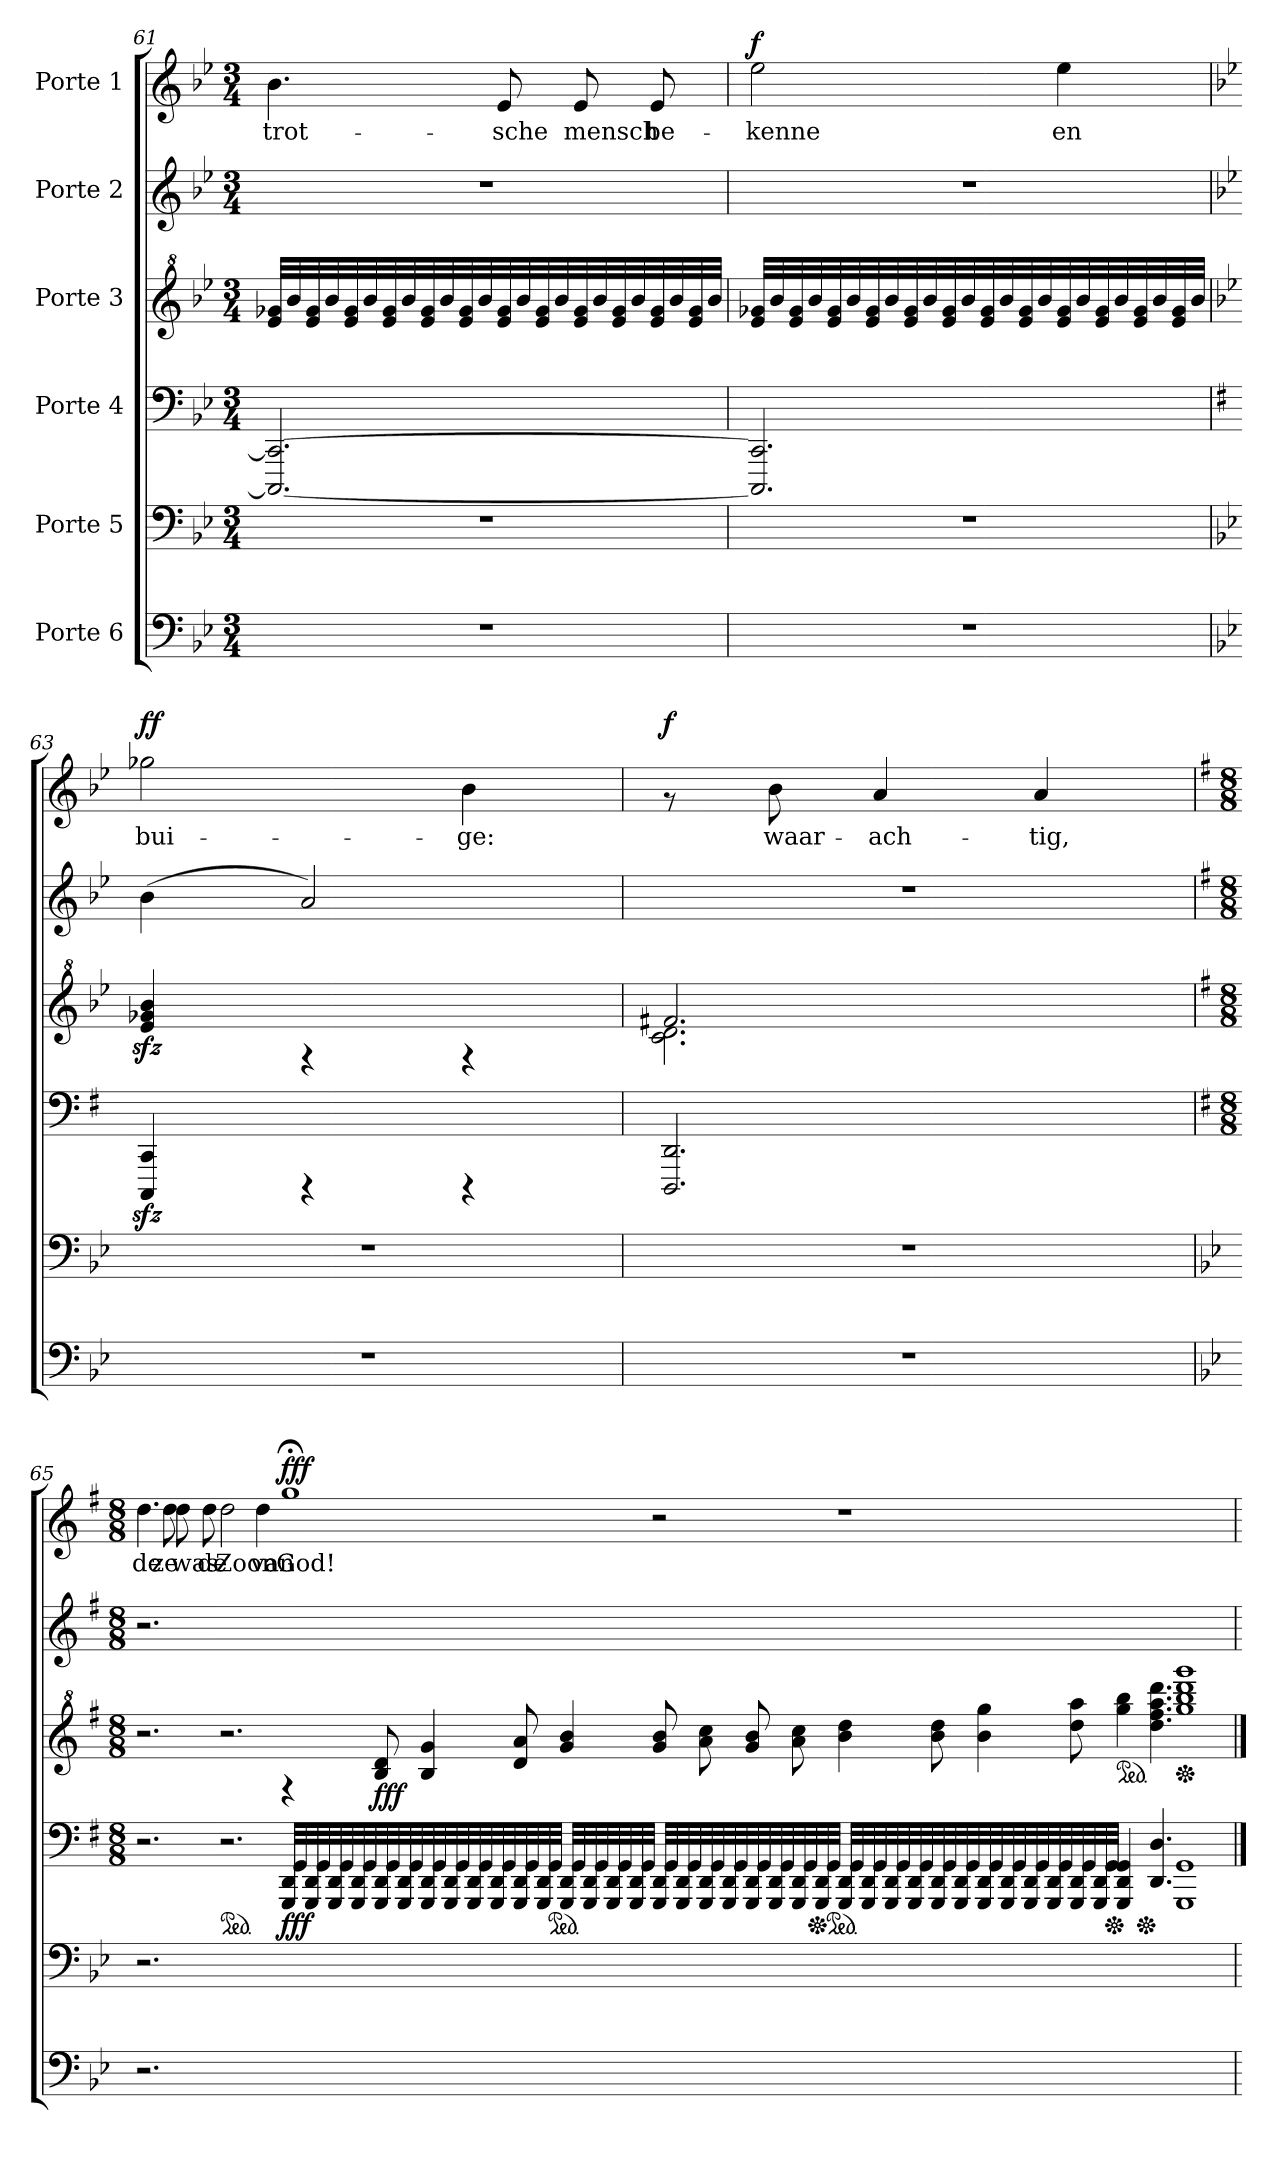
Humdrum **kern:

**kern	**kern	**kern	**dynam	**kern	**dynam	**kern	**kern	**text	**dynam
*part6	*part5	*part4	*part4	*part3	*part3	*part2	*part1	*part1	*part1
*staff6	*staff5	*staff4	*staff4	*staff3	*staff3	*staff2	*staff1	*staff1	*staff1
*I"Porte 6	*I"Porte 5	*I"Porte 4	*	*I"Porte 3	*	*I"Porte 2	*I"Porte 1	*	*
!!LO:LB:g=z
*clefF4	*clefF4	*clefF4	*	*clefG^2	*	*clefG2	*clefG2	*	*
*k[b-e-]	*k[b-e-]	*k[b-e-]	*	*k[b-e-]	*	*k[b-e-]	*k[b-e-]	*	*
*B-:	*B-:	*B-:	*	*B-:	*	*B-:	*B-:	*	*
*M3/4	*M3/4	*M3/4	*	*M3/4	*	*M3/4	*M3/4	*	*
=61	=61	=61	=61	=61	=61	=61	=61	=61	=61
!	!	!	!	!	!	!	!	!LO:LY:b:cj	!
2.r	2.r	2.CC/_< 2.CCC/_<	.	32gg-X/ 32ee-/L	.	2.r	4.b-\	trot-	.
.	.	.	.	32bb-/	.	.	.	.	.
.	.	.	.	32gg-/ 32ee-/	.	.	.	.	.
.	.	.	.	32bb-/	.	.	.	.	.
.	.	.	.	32gg-/ 32ee-/	.	.	.	.	.
.	.	.	.	32bb-/	.	.	.	.	.
.	.	.	.	32gg-/ 32ee-/	.	.	.	.	.
.	.	.	.	32bb-/	.	.	.	.	.
.	.	.	.	32gg-/ 32ee-/	.	.	.	.	.
.	.	.	.	32bb-/	.	.	.	.	.
.	.	.	.	32gg-/ 32ee-/	.	.	.	.	.
.	.	.	.	32bb-/	.	.	.	.	.
!	!	!	!	!	!	!	!	!LO:LY:b:cj	!
.	.	.	.	32gg-/ 32ee-/	.	.	8e-/	-sche	.
.	.	.	.	32bb-/	.	.	.	.	.
.	.	.	.	32gg-/ 32ee-/	.	.	.	.	.
.	.	.	.	32bb-/	.	.	.	.	.
!	!	!	!	!	!	!	!	!LO:LY:b:cj	!
.	.	.	.	32gg-/ 32ee-/	.	.	8e-/	mensch	.
.	.	.	.	32bb-/	.	.	.	.	.
.	.	.	.	32gg-/ 32ee-/	.	.	.	.	.
.	.	.	.	32bb-/	.	.	.	.	.
!	!	!	!	!	!	!	!	!LO:LY:b:cj	!
.	.	.	.	32gg-/ 32ee-/	.	.	8e-/	be-	.
.	.	.	.	32bb-/	.	.	.	.	.
.	.	.	.	32gg-/ 32ee-/	.	.	.	.	.
.	.	.	.	32bb-/J	.	.	.	.	.
=62	=62	=62	=62	=62	=62	=62	=62	=62	=62
!	!	!	!	!	!	!	!	!LO:LY:b:cj	!LO:DY:b
2.r	2.r	2.CC/] 2.CCC/]	.	32gg-X/ 32ee-/L	.	2.r	2ee-\	-kenne	f
.	.	.	.	32bb-/	.	.	.	.	.
.	.	.	.	32gg-/ 32ee-/	.	.	.	.	.
.	.	.	.	32bb-/	.	.	.	.	.
.	.	.	.	32gg-/ 32ee-/	.	.	.	.	.
.	.	.	.	32bb-/	.	.	.	.	.
.	.	.	.	32gg-/ 32ee-/	.	.	.	.	.
.	.	.	.	32bb-/	.	.	.	.	.
.	.	.	.	32gg-/ 32ee-/	.	.	.	.	.
.	.	.	.	32bb-/	.	.	.	.	.
.	.	.	.	32gg-/ 32ee-/	.	.	.	.	.
.	.	.	.	32bb-/	.	.	.	.	.
.	.	.	.	32gg-/ 32ee-/	.	.	.	.	.
.	.	.	.	32bb-/	.	.	.	.	.
.	.	.	.	32gg-/ 32ee-/	.	.	.	.	.
.	.	.	.	32bb-/	.	.	.	.	.
!	!	!	!	!	!	!	!	!LO:LY:b:cj	!
.	.	.	.	32gg-/ 32ee-/	.	.	4ee-\	en	.
.	.	.	.	32bb-/	.	.	.	.	.
.	.	.	.	32gg-/ 32ee-/	.	.	.	.	.
.	.	.	.	32bb-/	.	.	.	.	.
.	.	.	.	32gg-/ 32ee-/	.	.	.	.	.
.	.	.	.	32bb-/	.	.	.	.	.
.	.	.	.	32gg-/ 32ee-/	.	.	.	.	.
.	.	.	.	32bb-/J	.	.	.	.	.
=63	=63	=63	=63	=63	=63	=63	=63	=63	=63
*	*	*k[f#]	*	*	*	*	*	*	*
*	*	*G:	*	*	*	*	*	*	*
!	!	!	!	!	!	!	!	!LO:LY:b:cj	!LO:DY:b
2.r	2.r	4CC/zz< 4CCC/zz<	.	4bb-/zz< 4gg-X/zz< 4ee-/zz<	.	(>4b-\	2gg-X\	bui-	ff
.	.	4rCCC	.	4rf	.	2a/)	.	.	.
!	!	!	!	!	!	!	!	!LO:LY:b:cj	!
.	.	4rCCC	.	4rf	.	.	4b-\	-ge:	.
=64	=64	=64	=64	=64	=64	=64	=64	=64	=64
*	*	*	*	*^	*	*	*	*	*
!	!	!	!	!	!	!	!	!	!	!LO:DY:b
2.r	2.r	2.DD/ 2.DDD/	.	2.ff#X/	2.dd\ 2.cc\	.	2.r	8rf	.	f
!	!	!	!	!	!	!	!	!	!LO:LY:b:cj	!
.	.	.	.	.	.	.	.	8b-\	waar-	.
!	!	!	!	!	!	!	!	!	!LO:LY:b:cj	!
.	.	.	.	.	.	.	.	4a/	-ach-	.
!	!	!	!	!	!	!	!	!	!LO:LY:b:cj	!
.	.	.	.	.	.	.	.	4a/	-tig,	.
*	*	*	*	*v	*v	*	*	*	*	*
!!LO:PB:g=z
=65	=65	=65	=65	=65	=65	=65	=65	=65	=65
*	*	*	*	*k[f#]	*	*k[f#]	*k[f#]	*	*
*	*	*	*	*G:	*	*G:	*G:	*	*
*	*	*M8/8	*	*M8/8	*	*M8/8	*M8/8	*	*
!	!	!	!	!	!	!	!	!LO:LY:b:cj	!
2.r	2.r	2.r	.	2.r	.	2.r	4.dd\	de-	.
!	!	!	!	!	!	!	!	!LO:LY:b:cj	!
.	.	.	.	.	.	.	8dd\	-ze	.
!	!	!	!	!	!	!	!	!LO:LY:b:cj	!
.	.	.	.	.	.	.	8dd\	was	.
!	!	!	!	!	!	!	!	!LO:LY:b:cj	!
.	.	.	.	.	.	.	8dd\	de	.
*	*	*ped	*	*	*	*	*	*	*
!	!	!	!	!	!	!	!	!LO:LY:b:cj	!
00ryy	00ryy	2.r	.	2.r	.	00ryy	2dd\	Zoon	.
!	!	!	!	!	!	!	!	!LO:LY:b:cj	!
.	.	.	.	.	.	.	4dd\	van	.
!	!	!	!LO:DY:b	!	!	!	!	!LO:LY:b:cj	!LO:DY:b
.	.	32DD/ 32GGG/L	fff	4rf	.	.	1gg;<	God!	fff
.	.	32GG/	.	.	.	.	.	.	.
.	.	32DD/ 32GGG/	.	.	.	.	.	.	.
.	.	32GG/	.	.	.	.	.	.	.
.	.	32DD/ 32GGG/	.	.	.	.	.	.	.
.	.	32GG/	.	.	.	.	.	.	.
.	.	32DD/ 32GGG/	.	.	.	.	.	.	.
.	.	32GG/	.	.	.	.	.	.	.
!	!	!	!	!	!LO:DY:b	!	!	!	!
.	.	32DD/ 32GGG/	.	8dd/ 8b/	fff	.	.	.	.
.	.	32GG/	.	.	.	.	.	.	.
.	.	32DD/ 32GGG/	.	.	.	.	.	.	.
.	.	32GG/	.	.	.	.	.	.	.
.	.	32DD/ 32GGG/	.	4gg/ 4b/	.	.	.	.	.
.	.	32GG/	.	.	.	.	.	.	.
.	.	32DD/ 32GGG/	.	.	.	.	.	.	.
.	.	32GG/	.	.	.	.	.	.	.
.	.	32DD/ 32GGG/	.	.	.	.	.	.	.
.	.	32GG/	.	.	.	.	.	.	.
.	.	32DD/ 32GGG/	.	.	.	.	.	.	.
.	.	32GG/	.	.	.	.	.	.	.
.	.	32DD/ 32GGG/	.	8aa/ 8dd/	.	.	.	.	.
.	.	32GG/	.	.	.	.	.	.	.
.	.	32DD/ 32GGG/	.	.	.	.	.	.	.
*	*	*ped	*	*	*	*	*	*	*
.	.	32GG/J	.	.	.	.	.	.	.
.	.	32DD/ 32GGG/L	.	4bb/ 4gg/	.	.	.	.	.
.	.	32GG/	.	.	.	.	.	.	.
.	.	32DD/ 32GGG/	.	.	.	.	.	.	.
.	.	32GG/	.	.	.	.	.	.	.
.	.	32DD/ 32GGG/	.	.	.	.	.	.	.
.	.	32GG/	.	.	.	.	.	.	.
.	.	32DD/ 32GGG/	.	.	.	.	.	.	.
.	.	32GG/J	.	.	.	.	.	.	.
.	.	32DD/ 32GGG/L	.	8bb/ 8gg/	.	.	2r	.	.
.	.	32GG/	.	.	.	.	.	.	.
.	.	32DD/ 32GGG/	.	.	.	.	.	.	.
.	.	32GG/	.	.	.	.	.	.	.
.	.	32DD/ 32GGG/	.	8ccc\ 8aa\	.	.	.	.	.
.	.	32GG/	.	.	.	.	.	.	.
.	.	32DD/ 32GGG/	.	.	.	.	.	.	.
.	.	32GG/	.	.	.	.	.	.	.
.	.	32DD/ 32GGG/	.	8bb/ 8gg/	.	.	.	.	.
.	.	32GG/	.	.	.	.	.	.	.
.	.	32DD/ 32GGG/	.	.	.	.	.	.	.
.	.	32GG/	.	.	.	.	.	.	.
.	.	32DD/ 32GGG/	.	8ccc\ 8aa\	.	.	.	.	.
.	.	32GG/	.	.	.	.	.	.	.
.	.	32DD/ 32GGG/	.	.	.	.	.	.	.
*	*	*Xped	*	*	*	*	*	*	*
*	*	*ped	*	*	*	*	*	*	*
.	.	32GG/J	.	.	.	.	.	.	.
.	.	32DD/ 32GGG/L	.	4ddd\ 4bb\	.	.	1r	.	.
.	.	32GG/	.	.	.	.	.	.	.
.	.	32DD/ 32GGG/	.	.	.	.	.	.	.
.	.	32GG/	.	.	.	.	.	.	.
.	.	32DD/ 32GGG/	.	.	.	.	.	.	.
.	.	32GG/	.	.	.	.	.	.	.
.	.	32DD/ 32GGG/	.	.	.	.	.	.	.
.	.	32GG/	.	.	.	.	.	.	.
.	.	32DD/ 32GGG/	.	8ddd\ 8bb\	.	.	.	.	.
.	.	32GG/	.	.	.	.	.	.	.
.	.	32DD/ 32GGG/	.	.	.	.	.	.	.
.	.	32GG/	.	.	.	.	.	.	.
.	.	32DD/ 32GGG/	.	4ggg\ 4bb\	.	.	.	.	.
.	.	32GG/	.	.	.	.	.	.	.
.	.	32DD/ 32GGG/	.	.	.	.	.	.	.
.	.	32GG/	.	.	.	.	.	.	.
.	.	32DD/ 32GGG/	.	.	.	.	.	.	.
.	.	32GG/	.	.	.	.	.	.	.
.	.	32DD/ 32GGG/	.	.	.	.	.	.	.
.	.	32GG/	.	.	.	.	.	.	.
.	.	32DD/ 32GGG/	.	8aaa\ 8ddd\	.	.	.	.	.
.	.	32GG/	.	.	.	.	.	.	.
.	.	32DD/ 32GGG/	.	.	.	.	.	.	.
*	*	*Xped	*	*	*	*	*	*	*
.	.	32GG/J	.	.	.	.	.	.	.
*	*	*	*	*ped	*	*	*	*	*
.	.	4GG/ 4DD/ 4GGG/	.	4bbb\ 4ggg\	.	.	.	.	.
*	*	*Xped	*	*	*	*	*	*	*
.	.	8ryy	.	8ryy	.	.	1.ryy	.	.
.	.	4.D/ 4.DD/	.	4.dddd\ 4.aaa\ 4.fff#\ 4.ddd\	.	.	.	.	.
*	*	*	*	*Xped	*	*	*	*	*
.	.	1GG 1GGG	.	1gggg 1dddd 1bbb 1ggg	.	.	.	.	.
2.ryy	2.ryy	.	.	.	.	2.ryy	.	.	.
=	=	==	=	==	=	=	=	=	=
*-	*-	*-	*-	*-	*-	*-	*-	*-	*-
